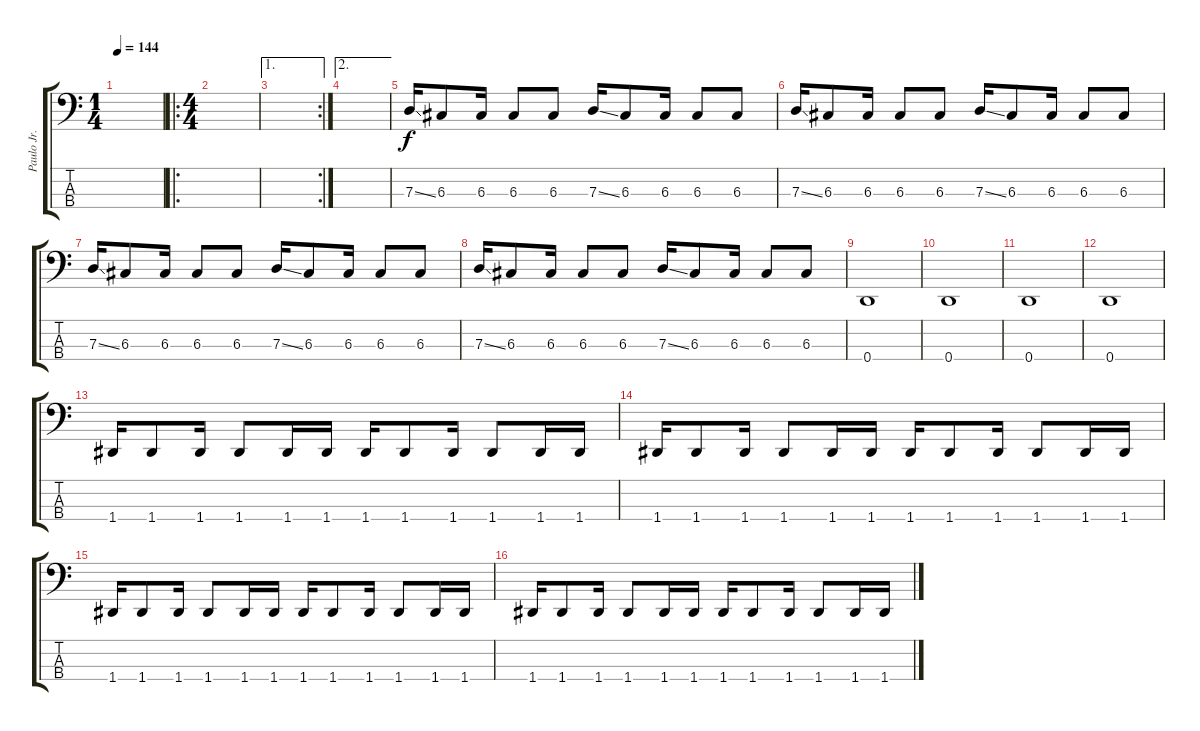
\track ("Paulo Jr." "Paulo Jr.") {instrument electricbasspick}
\staff {score tabs}
\tuning (F2 C2 G1 D1) {hide}
\ts (1 4)
\tempo 144
\clef f4
\ks c
|
\ro
\ts (4 4)
|
\ae 1
\rc 2
|
\ae 2
|
7.3{ss}.16 6.3.8 6.3.16 6.3.8 6.3.8 7.3{ss}.16 6.3.8 6.3.16 6.3.8 6.3.8 |
7.3{ss}.16 6.3.8 6.3.16 6.3.8 6.3.8 7.3{ss}.16 6.3.8 6.3.16 6.3.8 6.3.8 |
7.3{ss}.16 6.3.8 6.3.16 6.3.8 6.3.8 7.3{ss}.16 6.3.8 6.3.16 6.3.8 6.3.8 |
7.3{ss}.16 6.3.8 6.3.16 6.3.8 6.3.8 7.3{ss}.16 6.3.8 6.3.16 6.3.8 6.3.8 |
0.4.1 |
0.4.1 |
0.4.1 |
0.4.1 |
1.4.16 1.4.8 1.4.16 1.4.8 1.4.16 1.4.16 1.4.16 1.4.8 1.4.16 1.4.8 1.4.16 1.4.16 |
1.4.16 1.4.8 1.4.16 1.4.8 1.4.16 1.4.16 1.4.16 1.4.8 1.4.16 1.4.8 1.4.16 1.4.16 |
1.4.16 1.4.8 1.4.16 1.4.8 1.4.16 1.4.16 1.4.16 1.4.8 1.4.16 1.4.8 1.4.16 1.4.16 |
1.4.16 1.4.8 1.4.16 1.4.8 1.4.16 1.4.16 1.4.16 1.4.8 1.4.16 1.4.8 1.4.16 1.4.16
